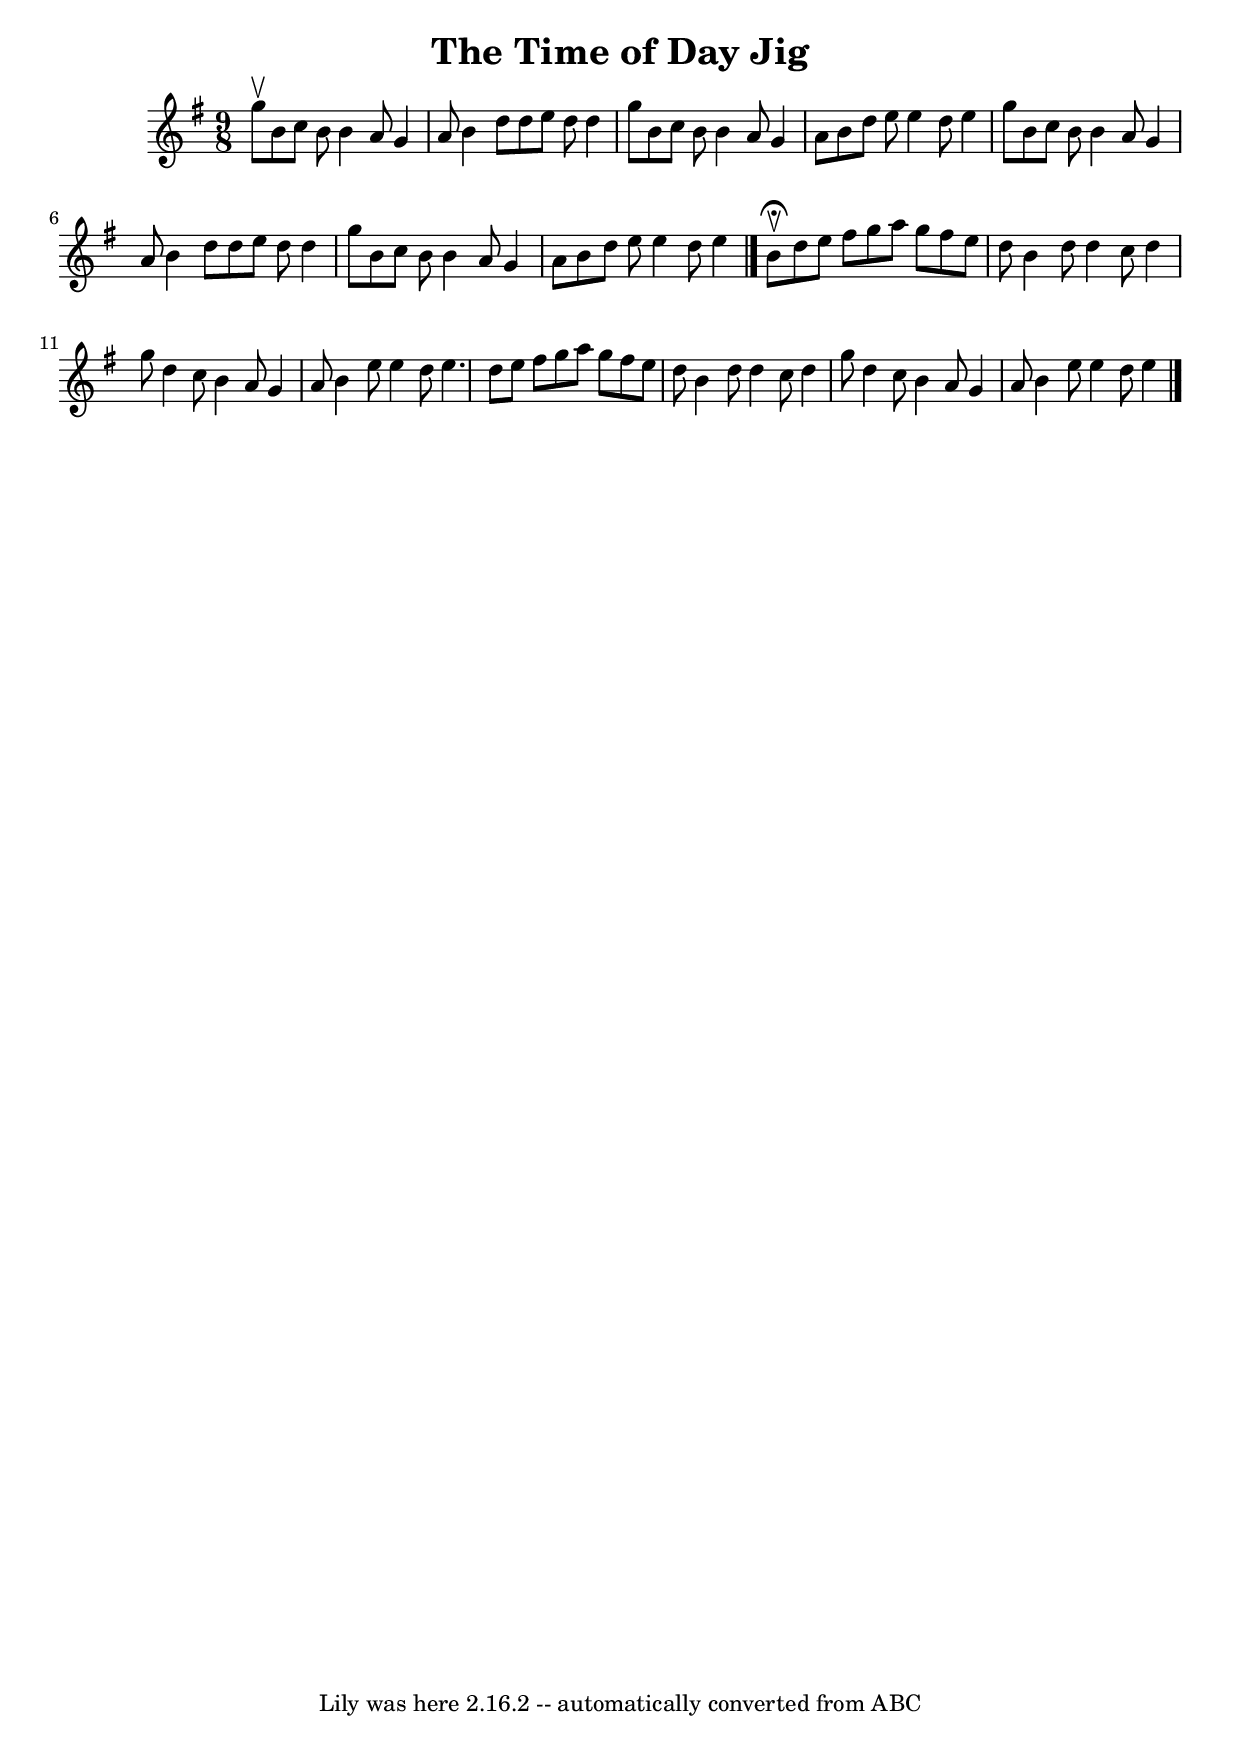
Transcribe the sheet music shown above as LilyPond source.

\version "2.16.2"
\include "Mammoth.ily"
\header {
  %% book = "Ryan's Mammoth Collection"
 crossRefNumber = "1"
 footnotes = "\\\\88 458"
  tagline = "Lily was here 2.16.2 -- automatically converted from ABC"
  title = "The Time of Day Jig"

}
voicedefault =  {


  \time 9/8 
  \key e \minor g''8^\upbow  |
 b'8 c''8 b'8 b'4 a'8 g'4 a'8     |
 b'4 d''8 d''8 e''8 d''8 d''4 g''8     |
 b'8 c''8 b'8 b'4 a'8 g'4 a'8    |
 b'8 d''8 e''8 e''4 d''8 e''4 g''8     |
 b'8 c''8 b'8 b'4 a'8 g'4 a'8     |
 b'4 d''8 d''8 e''8 d''8 d''4 g''8     |
 b'8 c''8 b'8 b'4 a'8 g'4 a'8     |
 b'8 d''8 e''8 e''4 d''8 e''4    \bar "|." b'8^\fermata^\upbow  |
 d''8 e''8 fs''8 g''8 a''8 g''8 fs''8 e''8 d''8     |
 b'4 d''8 d''4 c''8 d''4 g''8     |
 d''4 c''8 b'4 a'8 g'4 a'8    |
 b'4 e''8 e''4 d''8 e''4.     |
 d''8 e''8 fs''8 g''8 a''8 g''8 fs''8 e''8 d''8     |
 b'4 d''8 d''4 c''8 d''4 g''8     |
 d''4 c''8 b'4 a'8 g'4 a'8     |
 b'4 e''8 e''4 d''8 e''4      \bar "|."   

}

\score{
  <<

    \context Staff="default"
    {
      \voicedefault 
      
    }

  >>
  \layout {
    
  }
  \midi {
  }

}
